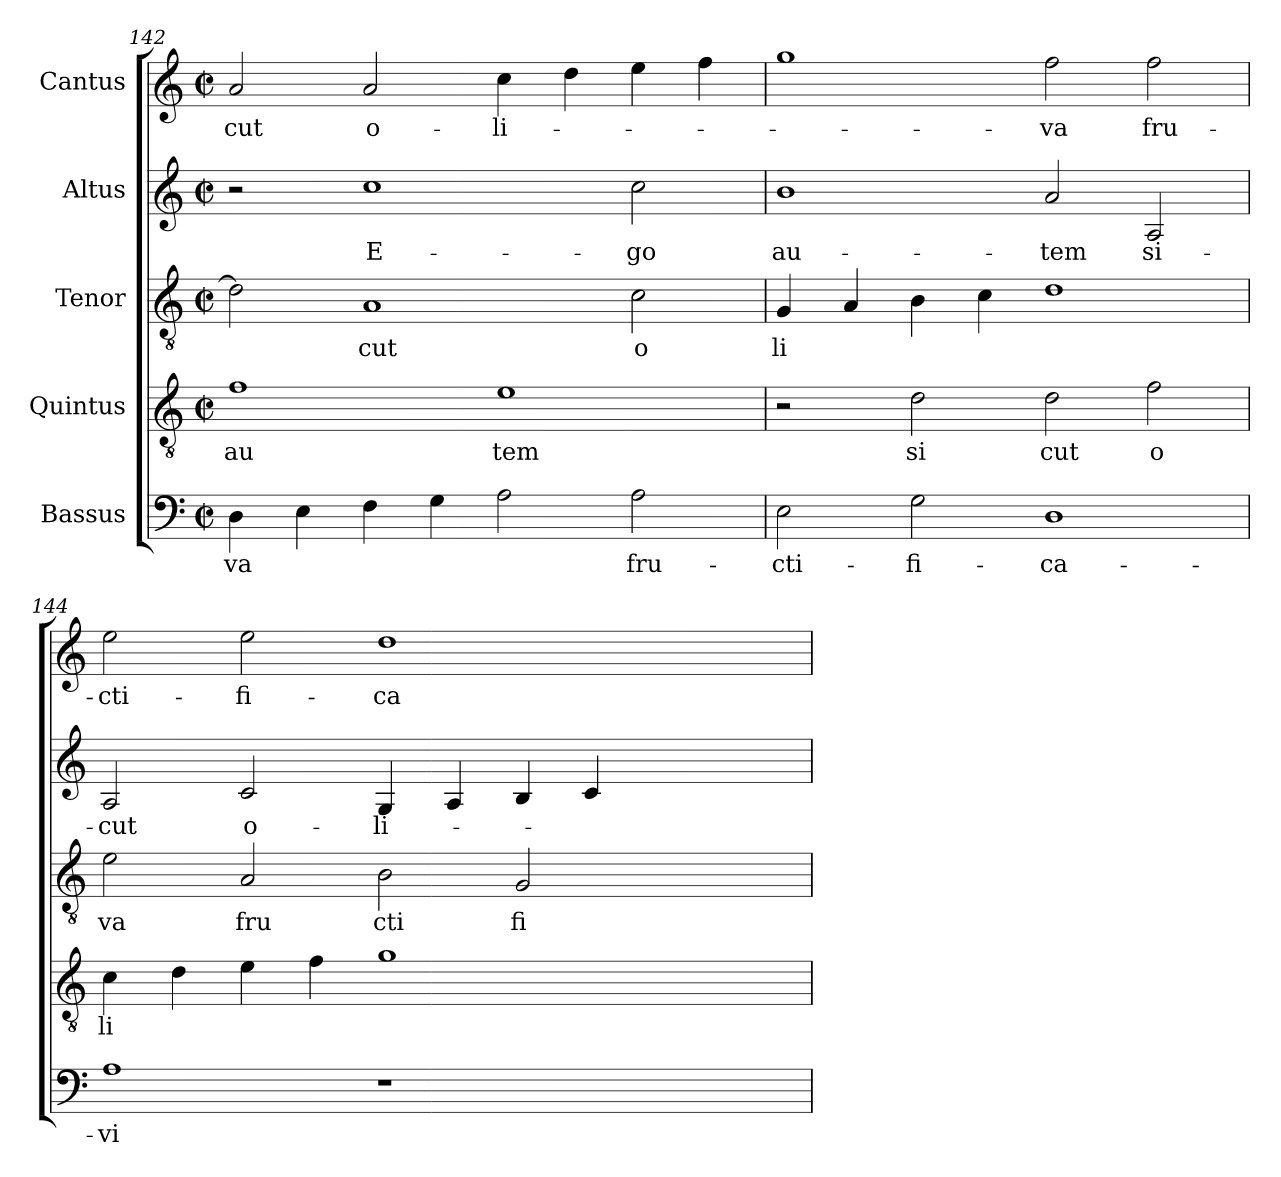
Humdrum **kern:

**kern	**text	**kern	**text	**kern	**text	**kern	**text	**kern	**text
*part5	*part5	*part4	*part4	*part3	*part3	*part2	*part2	*part1	*part1
*staff5	*staff5	*staff4	*staff4	*staff3	*staff3	*staff2	*staff2	*staff1	*staff1
*I"Bassus	*	*I"Quintus	*	*I"Tenor	*	*I"Altus	*	*I"Cantus	*
*clefF4	*	*clefGv2	*	*clefGv2	*	*clefG2	*	*clefG2	*
*M2/2	*	*M2/2	*	*M2/2	*	*M2/2	*	*M2/2	*
*met(c|)	*	*met(c|)	*	*met(c|)	*	*met(c|)	*	*met(c|)	*
=142	=142	=142	=142	=142	=142	=142	=142	=142	=142
!	!LO:LY:b:cj	!	!LO:LY:b:cj	!	!	!	!	!	!LO:LY:b:cj
4D\	-va	1f	au	2d\]	.	2r	.	2a/	-cut
4E\	.	.	.	.	.	.	.	.	.
!	!	!	!	!	!LO:LY:b:cj	!	!LO:LY:b:cj	!	!LO:LY:b:cj
4F\	.	.	.	1A	cut	1cc	E-	2a/	o-
4G\	.	.	.	.	.	.	.	.	.
!	!	!	!LO:LY:b:cj	!	!	!	!	!	!LO:LY:b:cj
2A\	.	1e	tem	.	.	.	.	4cc\	-li-
.	.	.	.	.	.	.	.	4dd\	.
!	!LO:LY:b:cj	!	!	!	!LO:LY:b:cj	!	!LO:LY:b:cj	!	!
2A\	fru-	.	.	2c\	o	2cc\	-go	4ee\	.
.	.	.	.	.	.	.	.	4ff\	.
=143	=143	=143	=143	=143	=143	=143	=143	=143	=143
!	!LO:LY:b:cj	!	!	!	!LO:LY:b:cj	!	!LO:LY:b:cj	!	!
2E\	-cti-	2r	.	4G/	li	1b	au-	1gg	.
.	.	.	.	4A/	.	.	.	.	.
!	!LO:LY:b:cj	!	!LO:LY:b:cj	!	!	!	!	!	!
2G\	-fi-	2d\	si	4B\	.	.	.	.	.
.	.	.	.	4c\	.	.	.	.	.
!	!LO:LY:b:cj	!	!LO:LY:b:cj	!	!	!	!LO:LY:b:cj	!	!LO:LY:b:cj
1D	-ca-	2d\	cut	1d	.	2a/	-tem	2ff\	-va
!	!	!	!LO:LY:b:cj	!	!	!	!LO:LY:b:cj	!	!LO:LY:b:cj
.	.	2f\	o	.	.	2A/	si-	2ff\	fru-
=144	=144	=144	=144	=144	=144	=144	=144	=144	=144
!	!LO:LY:b:cj	!	!LO:LY:b:cj	!	!LO:LY:b:cj	!	!LO:LY:b:cj	!	!LO:LY:b:cj
1A	-vi	4c\	li	2e\	va	2A/	-cut	2ee\	-cti-
.	.	4d\	.	.	.	.	.	.	.
!	!	!	!	!	!LO:LY:b:cj	!	!LO:LY:b:cj	!	!LO:LY:b:cj
.	.	4e\	.	2A/	fru	2c/	o-	2ee\	-fi-
.	.	4f\	.	.	.	.	.	.	.
!LO:N:vis=1	!	!	!	!	!LO:LY:b:cj	!	!LO:LY:b:cj	!	!LO:LY:b:cj
0r	.	1g	.	2B\	cti	4G/	-li-	1dd	-ca-
.	.	.	.	.	.	4A/	.	.	.
!	!	!	!	!	!LO:LY:b:cj	!	!	!	!
.	.	.	.	2G/	fi	4B/	.	.	.
.	.	.	.	.	.	4c/	.	.	.
.	.	1ryy	.	1ryy	.	1ryy	.	1ryy	.
=	=	=	=	=	=	=	=	=	=
*-	*-	*-	*-	*-	*-	*-	*-	*-	*-
